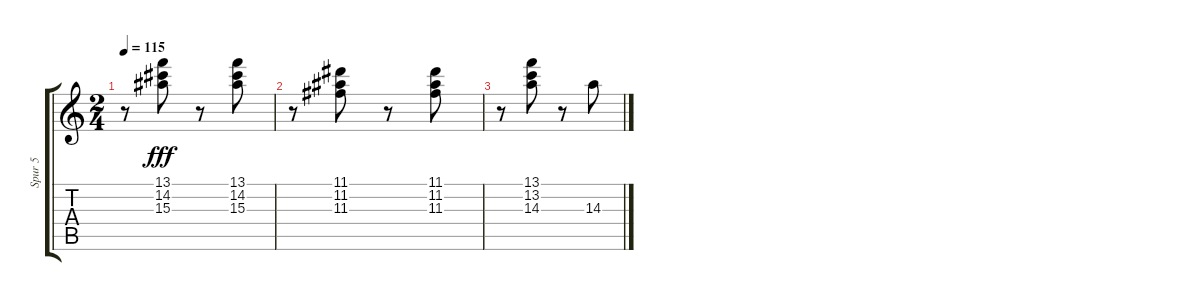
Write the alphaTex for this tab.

\track ("Spur 5" "Spur 5") {instrument acousticguitarnylon}
\staff {score tabs}
\tuning (E4 B3 G3 D3 A2 E2) {hide}
\ts (2 4)
\tempo 115
\clef g2
\ks c
r.8{dy fff} (13.1 14.2 15.3).8 r.8 (13.1 14.2 15.3).8 |
r.8 (11.1 11.2 11.3).8 r.8 (11.1 11.2 11.3).8 |
r.8 (13.1 13.2 14.3).8 r.8 14.3.8
